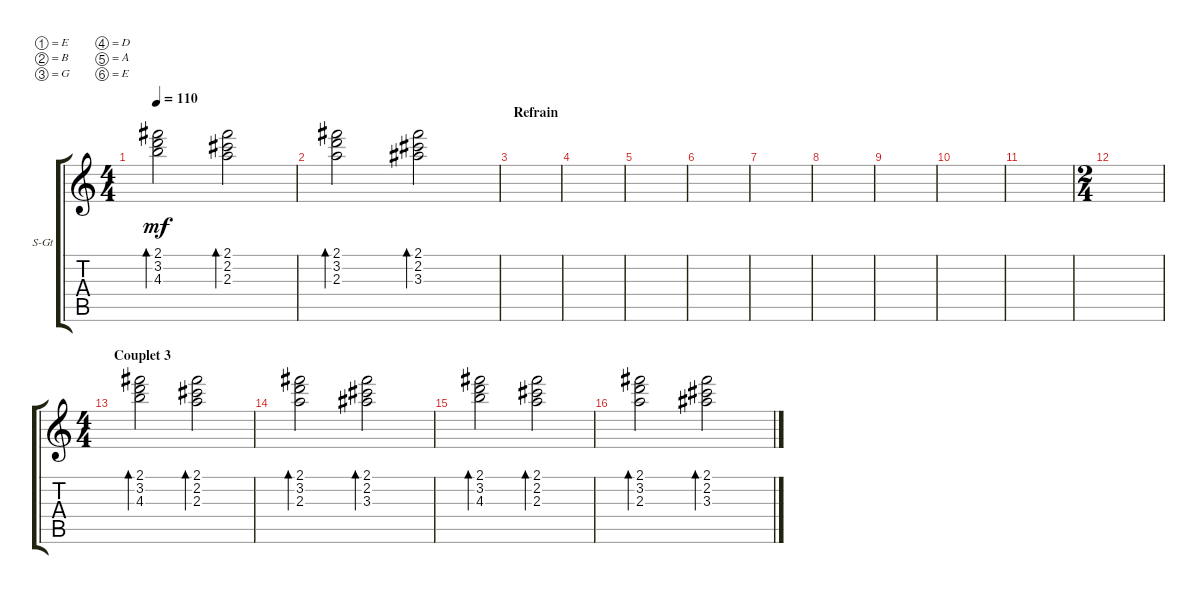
\defaultSystemsLayout 4
\bracketExtendMode groupsimilarinstruments
\firstSystemTrackNameOrientation horizontal
\otherSystemsTrackNameOrientation horizontal
\track ("Synthétiseur secondaire" "S-Gt") {instrument acousticguitarsteel}
\staff {score tabs}
\tuning (E5 B4 G4 D4 A3 E3)
\ts (4 4)
\tempo 110
\clef g2
\ks c
(4.3 3.2 2.1).2{bd 225 dy mf} (2.3 2.2 2.1).2{bd 225} |
(2.3 3.2 2.1).2{bd 225} (3.3 2.2 2.1).2{bd 225} |
\section ("" "Refrain")
|
|
|
|
|
|
|
|
|
\ts (2 4)
|
\ts (4 4)
\section ("" "Couplet 3")
(4.3 3.2 2.1).2{bd 225} (2.3 2.2 2.1).2{bd 225} |
(2.3 3.2 2.1).2{bd 225} (3.3 2.2 2.1).2{bd 225} |
(4.3 3.2 2.1).2{bd 225} (2.3 2.2 2.1).2{bd 225} |
(2.3 3.2 2.1).2{bd 225} (3.3 2.2 2.1).2{bd 225}
